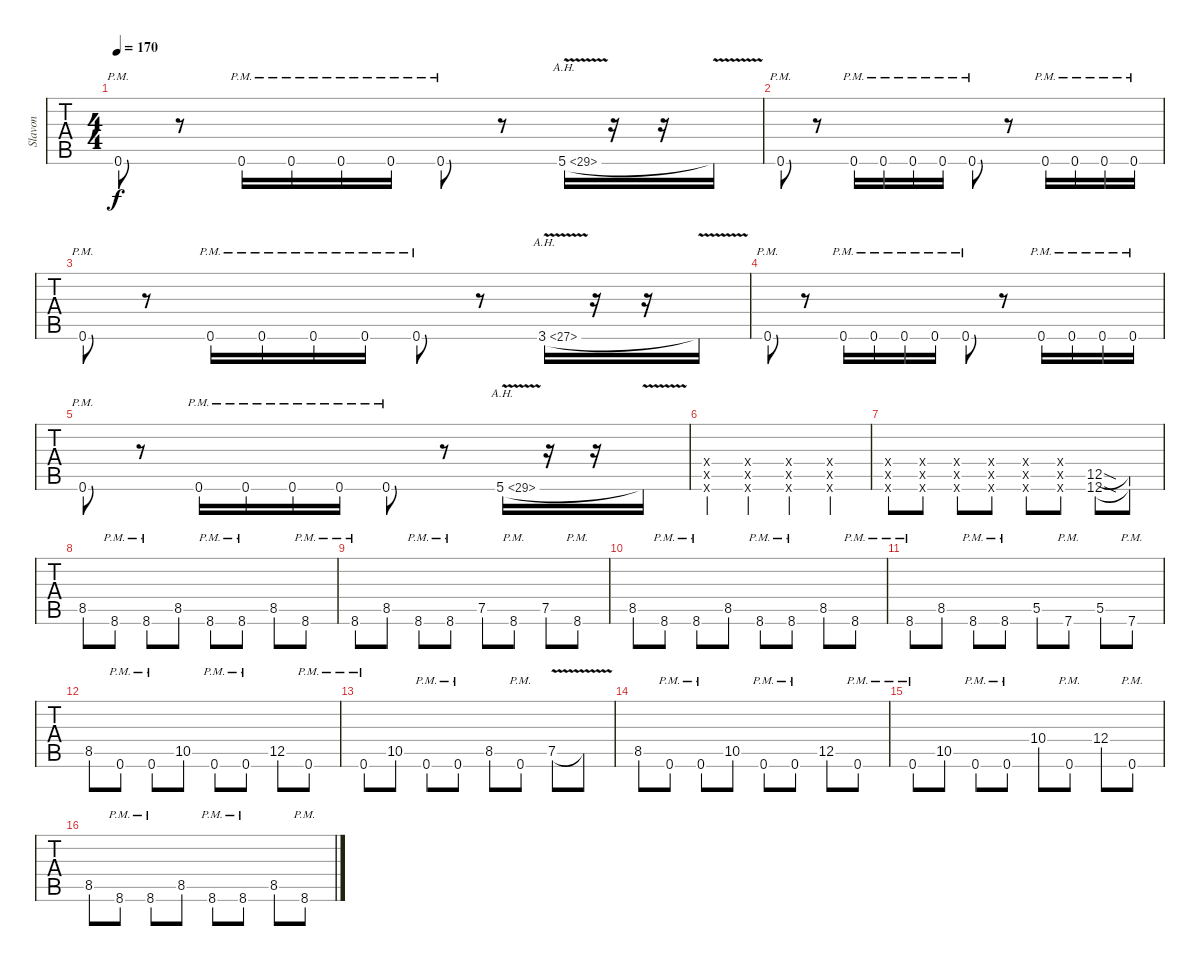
\track ("Slavon" "Slavon") {instrument distortionguitar}
\staff {tabs}
\tuning (E4 B3 G3 D3 A2 D2) {hide}
\ts (4 4)
\tempo 170
\clef g2
\ks c
0.6{pm}.8{dy f} r.8 0.6{pm}.16 0.6{pm}.16 0.6{pm}.16 0.6{pm}.16 0.6{pm}.8 r.8 5.6{ah 24 v}.16 r.16 r.16 5.6{t}.16 |
0.6{pm}.8 r.8 0.6{pm}.16 0.6{pm}.16 0.6{pm}.16 0.6{pm}.16 0.6{pm}.8 r.8 0.6{pm}.16 0.6{pm}.16 0.6{pm}.16 0.6{pm}.16 |
0.6{pm}.8 r.8 0.6{pm}.16 0.6{pm}.16 0.6{pm}.16 0.6{pm}.16 0.6{pm}.8 r.8 3.6{ah 24 v}.16 r.16 r.16 3.6{t}.16 |
0.6{pm}.8 r.8 0.6{pm}.16 0.6{pm}.16 0.6{pm}.16 0.6{pm}.16 0.6{pm}.8 r.8 0.6{pm}.16 0.6{pm}.16 0.6{pm}.16 0.6{pm}.16 |
0.6{pm}.8 r.8 0.6{pm}.16 0.6{pm}.16 0.6{pm}.16 0.6{pm}.16 0.6{pm}.8 r.8 5.6{ah 24 v}.16 r.16 r.16 5.6{t}.16 |
(0.4{x} 0.5{x} 0.6{x}).4 (0.4{x} 0.5{x} 0.6{x}).4 (0.4{x} 0.5{x} 0.6{x}).4 (0.4{x} 0.5{x} 0.6{x}).4 |
(0.4{x} 0.5{x} 0.6{x}).8 (0.4{x} 0.5{x} 0.6{x}).8 (0.4{x} 0.5{x} 0.6{x}).8 (0.4{x} 0.5{x} 0.6{x}).8 (0.4{x} 0.5{x} 0.6{x}).8 (0.4{x} 0.5{x} 0.6{x}).8 (12.5{sod} 12.6{sod}).8 (12.5{t} 12.6{t}).8 |
8.5.8 8.6{pm}.8 8.6{pm}.8 8.5.8 8.6{pm}.8 8.6{pm}.8 8.5.8 8.6{pm}.8 |
8.6{pm}.8 8.5.8 8.6{pm}.8 8.6{pm}.8 7.5.8 8.6{pm}.8 7.5.8 8.6{pm}.8 |
8.5.8 8.6{pm}.8 8.6{pm}.8 8.5.8 8.6{pm}.8 8.6{pm}.8 8.5.8 8.6{pm}.8 |
8.6{pm}.8 8.5.8 8.6{pm}.8 8.6{pm}.8 5.5.8 7.6{pm}.8 5.5.8 7.6{pm}.8 |
8.5.8 0.6{pm}.8 0.6{pm}.8 10.5.8 0.6{pm}.8 0.6{pm}.8 12.5.8 0.6{pm}.8 |
0.6{pm}.8 10.5.8 0.6{pm}.8 0.6{pm}.8 8.5.8 0.6{pm}.8 7.5{v}.8 7.5{t}.8 |
8.5.8 0.6{pm}.8 0.6{pm}.8 10.5.8 0.6{pm}.8 0.6{pm}.8 12.5.8 0.6{pm}.8 |
0.6{pm}.8 10.5.8 0.6{pm}.8 0.6{pm}.8 10.4.8 0.6{pm}.8 12.4.8 0.6{pm}.8 |
8.5.8 8.6{pm}.8 8.6{pm}.8 8.5.8 8.6{pm}.8 8.6{pm}.8 8.5.8 8.6{pm}.8
